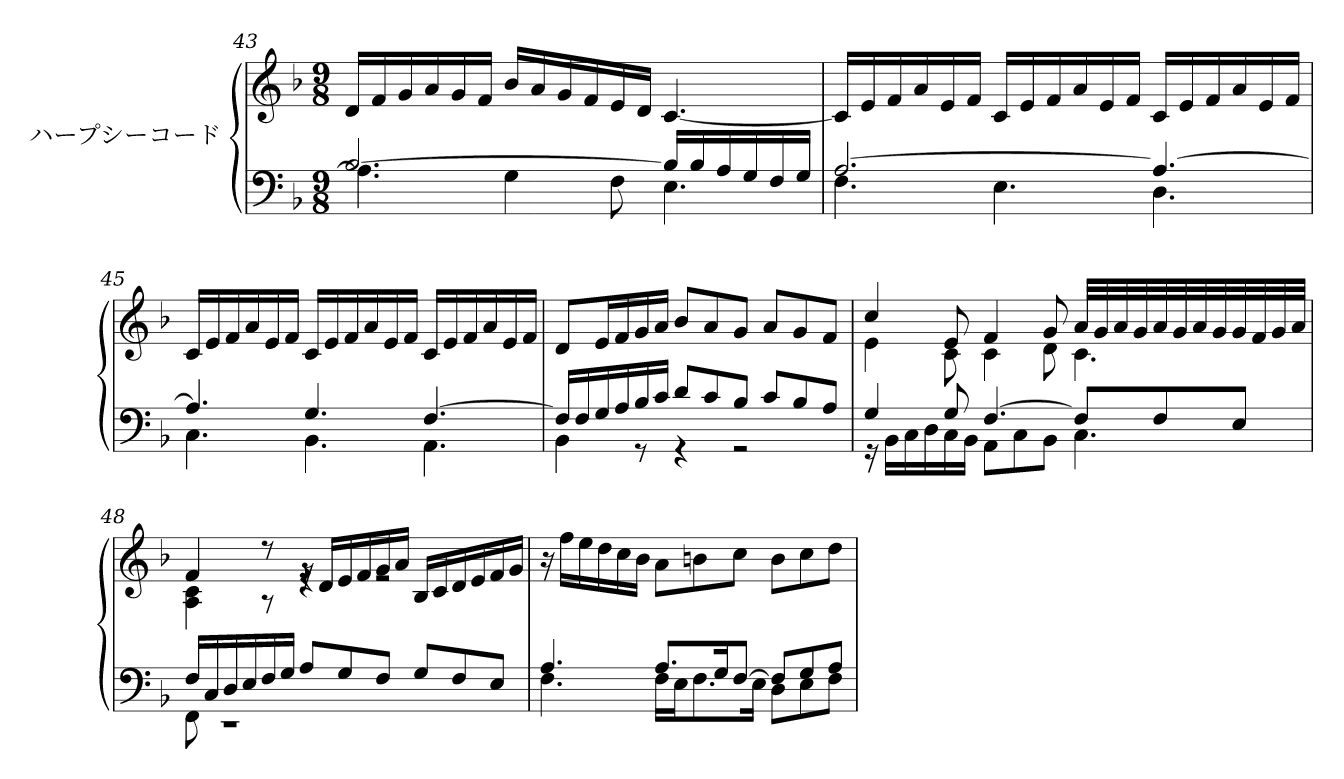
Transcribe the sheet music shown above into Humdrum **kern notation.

**kern	**kern
*part1	*part1
*staff2	*staff1
*I"ハープシーコード	*
*clefF4	*clefG2
*k[b-]	*k[b-]
*M9/8	*M9/8
=43	=43
*^	*
[2.B-/	4.A\]	16d/LL
.	.	16f/
.	.	16g/
.	.	16a/
.	.	16g/
.	.	16f/JJ
.	4G\	16b-/LL
.	.	16a/
.	.	16g/
.	.	16f/
.	8F\	16e/
.	.	16d/JJ
16B-/LL]	4.E\	[4.c/
16B-/	.	.
16A/	.	.
16G/	.	.
16F/	.	.
16G/JJ	.	.
!!LO:LB:g=z
=44	=44	=44
[2.A/	4.F\	16c/LL]
.	.	16e/
.	.	16f/
.	.	16a/
.	.	16e/
.	.	16f/JJ
.	4.E\	16c/LL
.	.	16e/
.	.	16f/
.	.	16a/
.	.	16e/
.	.	16f/JJ
4.A/_	4.D\	16c/LL
.	.	16e/
.	.	16f/
.	.	16a/
.	.	16e/
.	.	16f/JJ
=45	=45	=45
4.A/]	4.C\	16c/LL
.	.	16e/
.	.	16f/
.	.	16a/
.	.	16e/
.	.	16f/JJ
4.G/	4.BB-\	16c/LL
.	.	16e/
.	.	16f/
.	.	16a/
.	.	16e/
.	.	16f/JJ
[4.F/	4.AA\	16c/LL
.	.	16e/
.	.	16f/
.	.	16a/
.	.	16e/
.	.	16f/JJ
!!LO:LB:g=z
=46	=46	=46
16F/LL]	4BB-\	8d/L
16F/	.	.
16G/	.	16e/L
16A/	.	16f/
16B-/	8r	16g/
16c/JJ	.	16a/JJ
8d/L	4r	8b-/L
8c/	.	8a/
8B-/J	2r	8g/J
8c/L	.	8a/L
8B-/	.	8g/
8A/J	.	8f/J
=47	=47	=47
*	*	*^
4G/	16r	4cc/	4e\
.	16BB-\LL	.	.
.	16C\	.	.
.	16D\	.	.
8G/	16C\	8e/	8c\
.	16BB-\JJ	.	.
[4.F/	8AA\L	4f/	4c\
.	8C\	.	.
.	8BB-\J	8g/	8d\
8F/L]	4.C\	32a/LLL	4.c\
.	.	32g/	.
.	.	32a/	.
.	.	32g/	.
8F/	.	32a/	.
.	.	32g/	.
.	.	32a/	.
.	.	32g/	.
8E/J	.	32g/	.
.	.	32f/	.
.	.	32g/	.
.	.	32a/JJJ	.
!!LO:PB:g=z	!!
=48	=48	=48	=48
16F/LL	8FF\	4f/	4A\ 4c\
16C/	.	.	.
16D/	1r	.	.
16E/	.	.	.
16F/	.	8r	8r
16G/JJ	.	.	.
8A/L	.	16rg	4re
.	.	16d/LL	.
8G/	.	16e/	.
.	.	16f/	.
8F/J	.	16g/	2re
.	.	16a/JJ	.
8G/L	.	16B-/LL	.
.	.	16c/	.
8F/	.	16d/	.
.	.	16e/	.
8E/J	.	16f/	.
.	.	16g/JJ	.
*	*	*v	*v
=49	=49	=49
4.A/	4.F\	16r
.	.	16ff\LL
.	.	16ee\
.	.	16dd\
.	.	16cc\
.	.	16b-\JJ
8.A/L	16F\LL	8a\L
.	16E\J	.
.	8.F\	8bn\
16G/K	.	.
[8F/J	.	8cc\J
.	16E\Jk	.
8F/L]	8D\L	8b\L
8G/	8E\	8cc\
8A/J	8F\J	8dd\J
*v	*v	*
=	=
*-	*-
